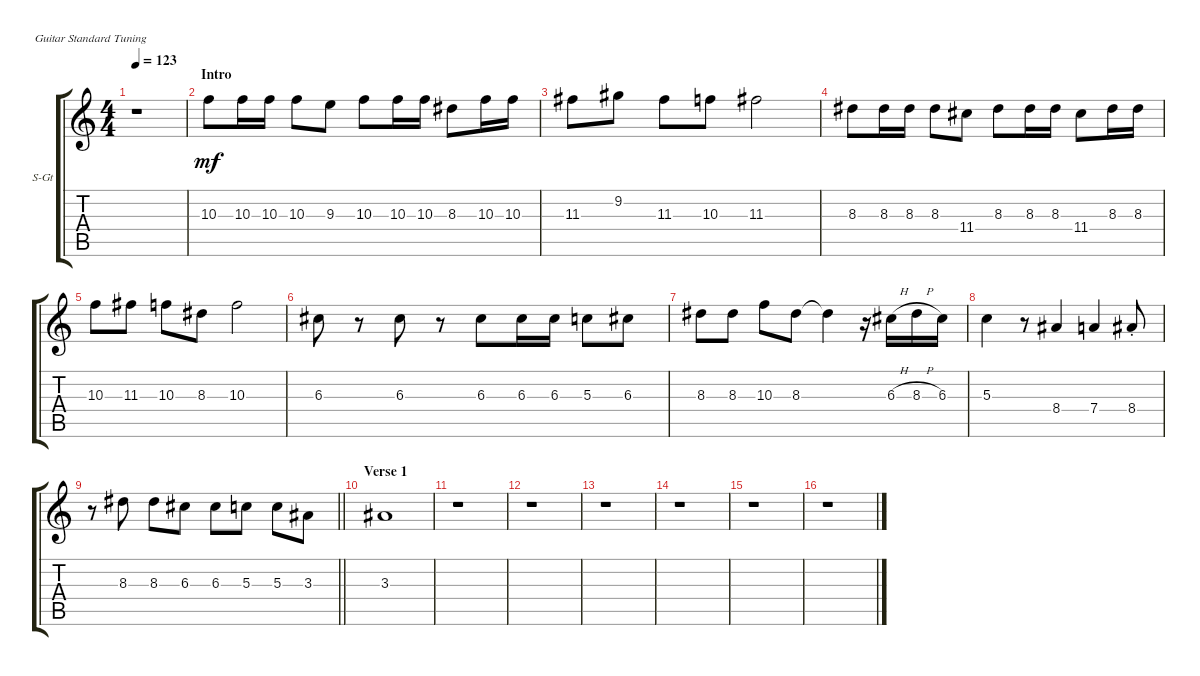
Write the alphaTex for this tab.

\defaultSystemsLayout 4
\bracketExtendMode groupsimilarinstruments
\firstSystemTrackNameOrientation horizontal
\otherSystemsTrackNameOrientation horizontal
\track ("Guitar 1" "S-Gt") {instrument acousticguitarsteel}
\staff {score tabs}
\tuning (E4 B3 G3 D3 A2 E2)
\ts (4 4)
\tempo 123
\clef g2
\ks c
r.1{dy mf instrument acousticguitarsteel} |
\section ("" "Intro")
10.3.8 10.3.16 10.3.16 10.3.8 9.3.8 10.3.8 10.3.16 10.3.16 8.3.8 10.3.16 10.3.16 |
11.3.8 9.2.8 11.3.8 10.3.8 11.3.2 |
8.3.8 8.3.16 8.3.16 8.3.8 11.4.8 8.3.8 8.3.16 8.3.16 11.4.8 8.3.16 8.3.16 |
10.3.8 11.3.8 10.3.8 8.3.8 10.3.2 |
6.3.8 r.8 6.3.8 r.8 6.3.8 6.3.16 6.3.16 5.3.8 6.3.8 |
8.3.8 8.3.8 10.3.8 8.3.8 8.3{t}.4 r.16 6.3{h}.16 8.3{h}.16 6.3.16 |
5.3.4 r.8 8.4.4 7.4.4 8.4{st}.8 |
\barLineRight lightlight
r.8 8.3.8 8.3.8 6.3.8 6.3.8 5.3.8 5.3.8 3.3.8 |
\section ("" "Verse 1")
3.3.1 |
r.1 |
r.1 |
r.1 |
r.1 |
r.1 |
r.1
